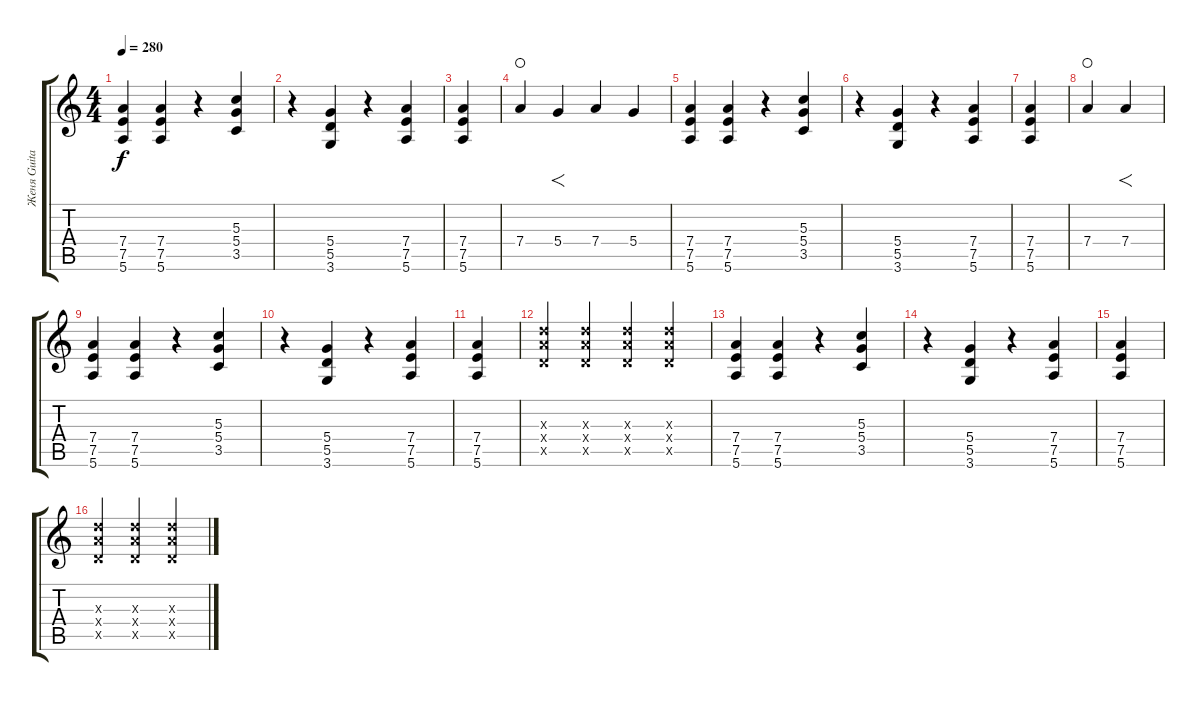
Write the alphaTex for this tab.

\track ("Женя Guitar" "Женя Guita") {instrument overdrivenguitar}
\staff {score tabs}
\tuning (E4 B3 G3 D3 A2 E2) {hide}
\ts (4 4)
\tempo 280
\clef g2
\ks c
(7.4 7.5 5.6).4{dy f} (7.4 7.5 5.6).4 r.4 (5.3 5.4 3.5).4 |
r.4 (5.4 5.5 3.6).4 r.4 (7.4 7.5 5.6).4 |
(7.4 7.5 5.6).4 |
7.4.4{waho} 5.4.4{f} 7.4.4 5.4.4 |
(7.4 7.5 5.6).4 (7.4 7.5 5.6).4 r.4 (5.3 5.4 3.5).4 |
r.4 (5.4 5.5 3.6).4 r.4 (7.4 7.5 5.6).4 |
(7.4 7.5 5.6).4 |
7.4.4{waho} 7.4.4{f} |
(7.4 7.5 5.6).4 (7.4 7.5 5.6).4 r.4 (5.3 5.4 3.5).4 |
r.4 (5.4 5.5 3.6).4 r.4 (7.4 7.5 5.6).4 |
(7.4 7.5 5.6).4 |
(7.3{x} 7.4{x} 5.5{x}).4 (7.3{x} 7.4{x} 5.5{x}).4 (7.3{x} 7.4{x} 5.5{x}).4 (7.3{x} 7.4{x} 5.5{x}).4 |
(7.4 7.5 5.6).4 (7.4 7.5 5.6).4 r.4 (5.3 5.4 3.5).4 |
r.4 (5.4 5.5 3.6).4 r.4 (7.4 7.5 5.6).4 |
(7.4 7.5 5.6).4 |
(7.3{x} 7.4{x} 5.5{x}).4 (7.3{x} 7.4{x} 5.5{x}).4 (7.3{x} 7.4{x} 5.5{x}).4
